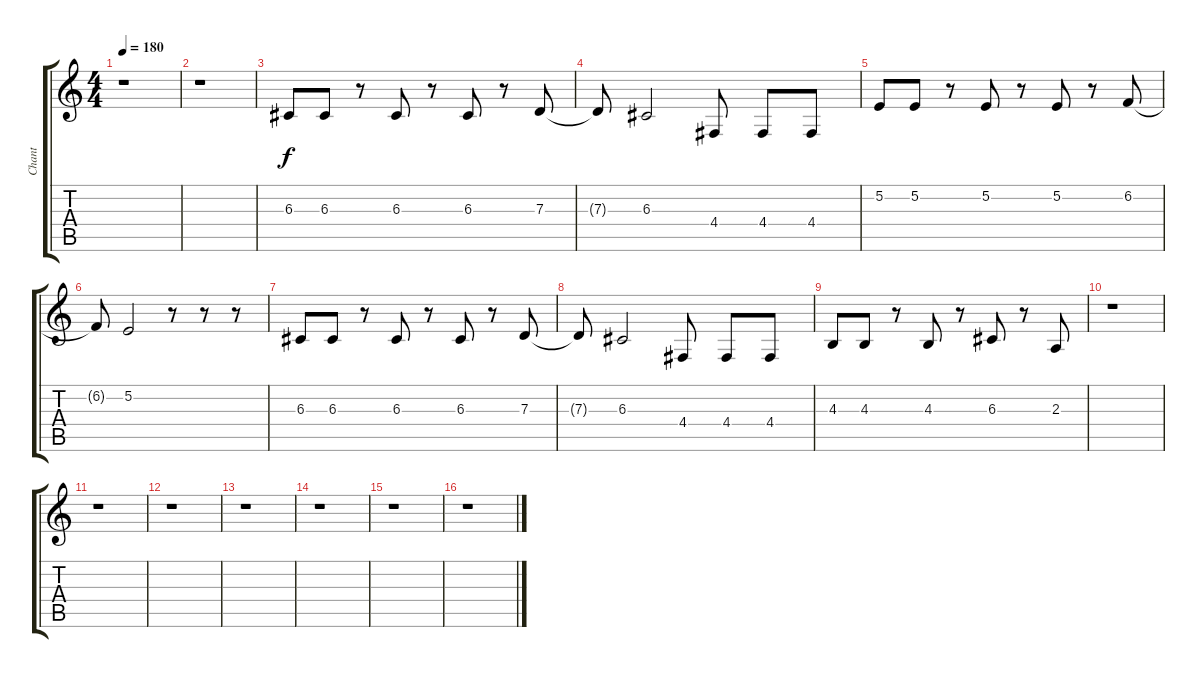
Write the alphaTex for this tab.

\track ("Chant" "Chant") {instrument accordion}
\staff {score tabs}
\tuning (E4 B3 G3 D3 A2 E2) {hide}
\ts (4 4)
\tempo 180
\clef g2
\ks c
r.1{dy f} |
r.1 |
6.3.8 6.3.8 r.8 6.3.8 r.8 6.3.8 r.8 7.3.8 |
7.3{t}.8 6.3.2 4.4.8 4.4.8 4.4.8 |
5.2.8 5.2.8 r.8 5.2.8 r.8 5.2.8 r.8 6.2.8 |
6.2{t}.8 5.2.2 r.8 r.8 r.8 |
6.3.8 6.3.8 r.8 6.3.8 r.8 6.3.8 r.8 7.3.8 |
7.3{t}.8 6.3.2 4.4.8 4.4.8 4.4.8 |
4.3.8 4.3.8 r.8 4.3.8 r.8 6.3.8 r.8 2.3.8 |
r.1 |
r.1 |
r.1 |
r.1 |
r.1 |
r.1 |
r.1
